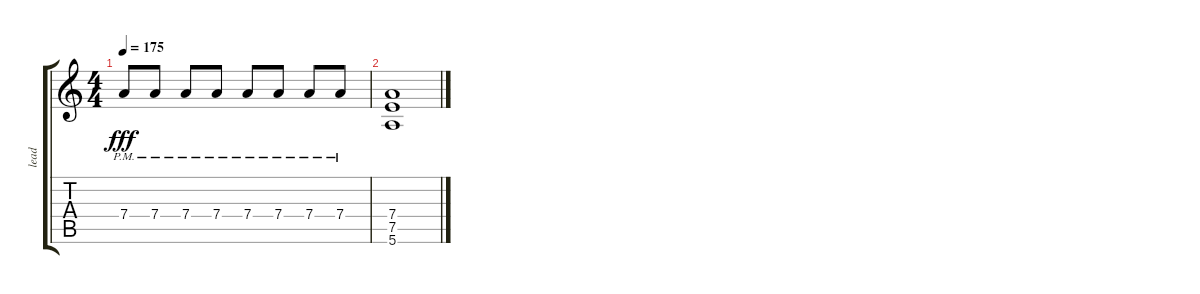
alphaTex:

\track ("lead" "lead") {instrument distortionguitar}
\staff {score tabs}
\tuning (E4 B3 G3 D3 A2 E2) {hide}
\ts (4 4)
\tempo 175
\clef g2
\ks c
7.4{pm}.8{dy fff} 7.4{pm}.8 7.4{pm}.8 7.4{pm}.8 7.4{pm}.8 7.4{pm}.8 7.4{pm}.8 7.4{pm}.8 |
(7.4 7.5 5.6).1
